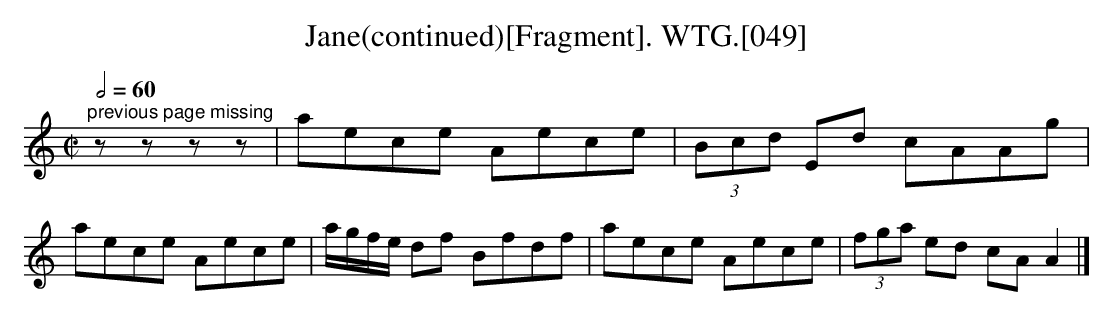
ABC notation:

X:1
T:Jane(continued)[Fragment]. WTG.[049]
M:C|
L:1/8
Q:2/4=60
K:Am
"^previous page missing"zzzz|aece Aece | (3Bcd Ed cAAg |
aece Aece | a/g/f/e/ df Bfdf |aece Aece | (3fga ed cAA2|]
